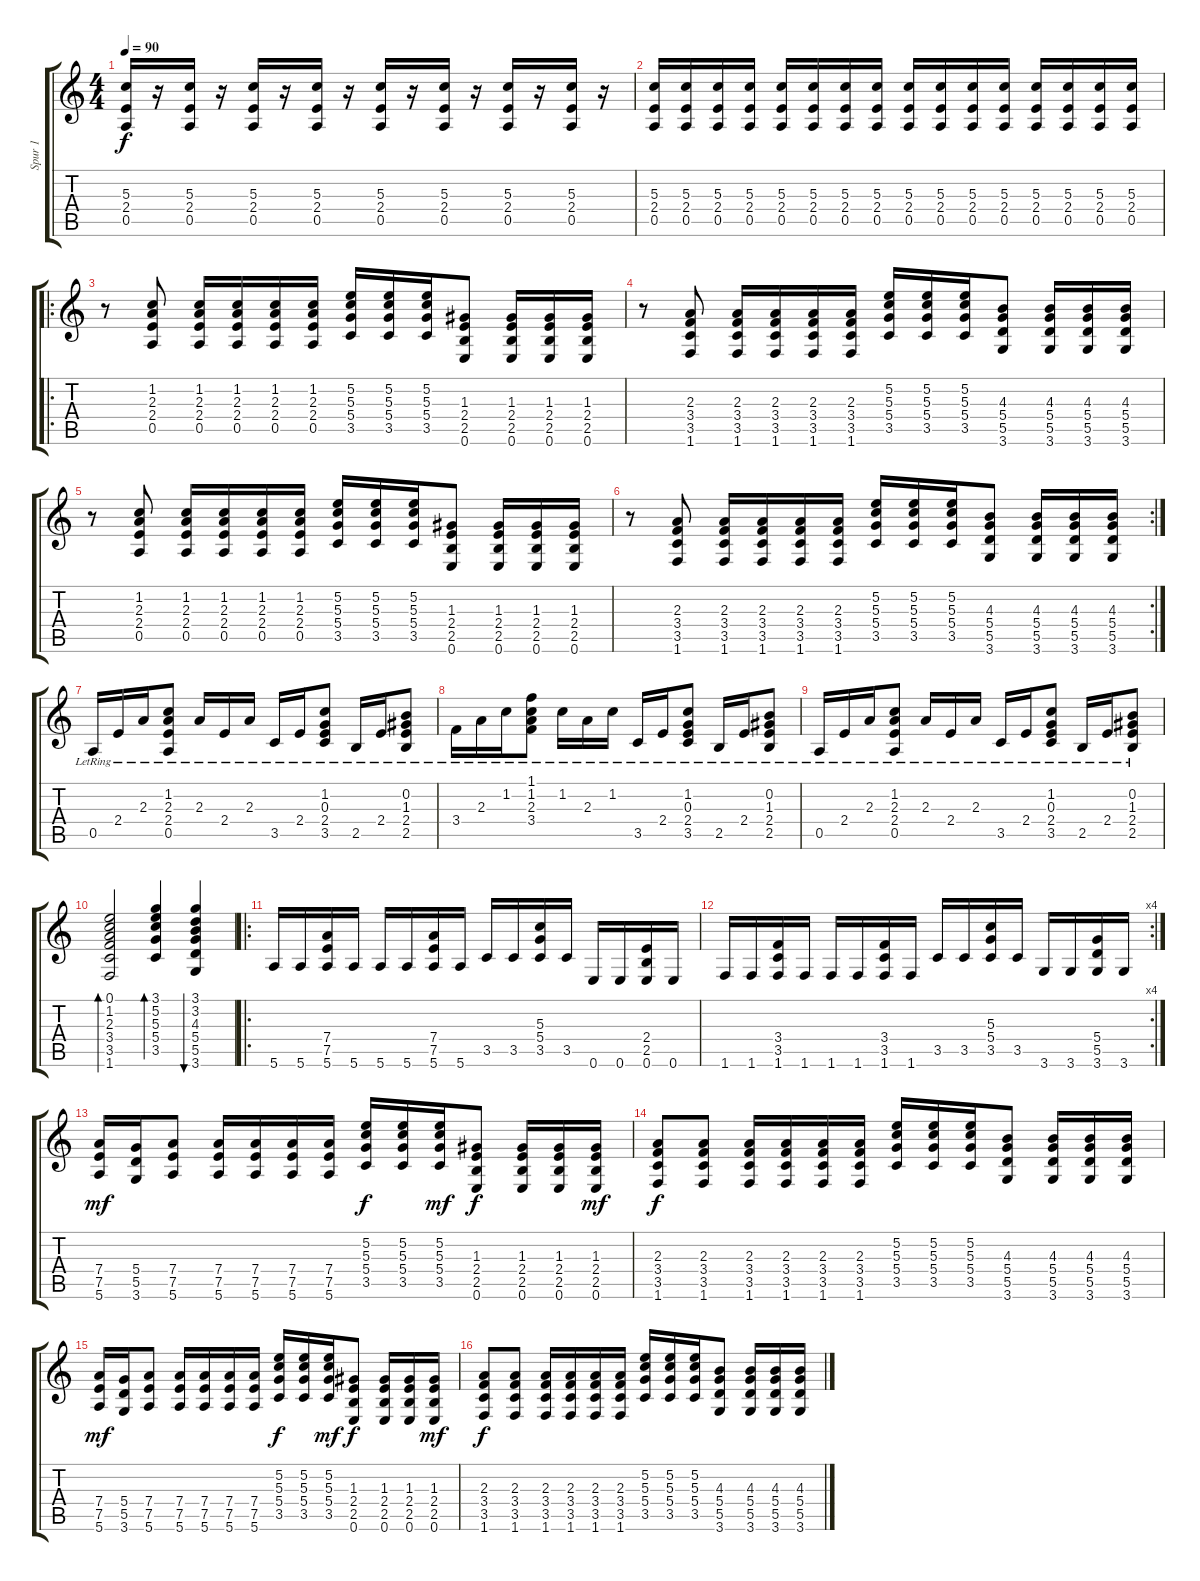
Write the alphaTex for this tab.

\track ("Spur 1" "Spur 1") {instrument distortionguitar}
\staff {score tabs}
\tuning (E4 B3 G3 D3 A2 E2) {hide}
\ts (4 4)
\tempo 90
\clef g2
\ks c
(5.3 2.4 0.5).16{dy f instrument distortionguitar} r.16 (5.3 2.4 0.5).16 r.16 (5.3 2.4 0.5).16 r.16 (5.3 2.4 0.5).16 r.16 (5.3 2.4 0.5).16 r.16 (5.3 2.4 0.5).16 r.16 (5.3 2.4 0.5).16 r.16 (5.3 2.4 0.5).16 r.16 |
(5.3 2.4 0.5).16 (5.3 2.4 0.5).16 (5.3 2.4 0.5).16 (5.3 2.4 0.5).16 (5.3 2.4 0.5).16 (5.3 2.4 0.5).16 (5.3 2.4 0.5).16 (5.3 2.4 0.5).16 (5.3 2.4 0.5).16 (5.3 2.4 0.5).16 (5.3 2.4 0.5).16 (5.3 2.4 0.5).16 (5.3 2.4 0.5).16 (5.3 2.4 0.5).16 (5.3 2.4 0.5).16 (5.3 2.4 0.5).16 |
\ro
r.8 (1.2 2.3 2.4 0.5).8 (1.2 2.3 2.4 0.5).16 (1.2 2.3 2.4 0.5).16 (1.2 2.3 2.4 0.5).16 (1.2 2.3 2.4 0.5).16 (5.2 5.3 5.4 3.5).16 (5.2 5.3 5.4 3.5).16 (5.2 5.3 5.4 3.5).16 (1.3 2.4 2.5 0.6).8 (1.3 2.4 2.5 0.6).16 (1.3 2.4 2.5 0.6).16 (1.3 2.4 2.5 0.6).16 |
r.8 (2.3 3.4 3.5 1.6).8 (2.3 3.4 3.5 1.6).16 (2.3 3.4 3.5 1.6).16 (2.3 3.4 3.5 1.6).16 (2.3 3.4 3.5 1.6).16 (5.2 5.3 5.4 3.5).16 (5.2 5.3 5.4 3.5).16 (5.2 5.3 5.4 3.5).16 (4.3 5.4 5.5 3.6).8 (4.3 5.4 5.5 3.6).16 (4.3 5.4 5.5 3.6).16 (4.3 5.4 5.5 3.6).16 |
r.8 (1.2 2.3 2.4 0.5).8 (1.2 2.3 2.4 0.5).16 (1.2 2.3 2.4 0.5).16 (1.2 2.3 2.4 0.5).16 (1.2 2.3 2.4 0.5).16 (5.2 5.3 5.4 3.5).16 (5.2 5.3 5.4 3.5).16 (5.2 5.3 5.4 3.5).16 (1.3 2.4 2.5 0.6).8 (1.3 2.4 2.5 0.6).16 (1.3 2.4 2.5 0.6).16 (1.3 2.4 2.5 0.6).16 |
\rc 2
r.8 (2.3 3.4 3.5 1.6).8 (2.3 3.4 3.5 1.6).16 (2.3 3.4 3.5 1.6).16 (2.3 3.4 3.5 1.6).16 (2.3 3.4 3.5 1.6).16 (5.2 5.3 5.4 3.5).16 (5.2 5.3 5.4 3.5).16 (5.2 5.3 5.4 3.5).16 (4.3 5.4 5.5 3.6).8 (4.3 5.4 5.5 3.6).16 (4.3 5.4 5.5 3.6).16 (4.3 5.4 5.5 3.6).16 |
0.5{lr}.16 2.4{lr}.16 2.3{lr}.16 (1.2 2.3{lr} 2.4 0.5{lr}).8 2.3{lr}.16 2.4{lr}.16 2.3{lr}.16 3.5{lr}.16 2.4{lr}.16 (1.2 0.3{lr} 2.4{lr} 3.5{lr}).8 2.5{lr}.16 2.4{lr}.16 (0.2{lr} 1.3 2.4{lr} 2.5).8 |
3.4{lr}.16 2.3{lr}.16 1.2{lr}.16 (1.1 1.2 2.3{lr} 3.4).8 1.2{lr}.16 2.3{lr}.16 1.2{lr}.16 3.5{lr}.16 2.4{lr}.16 (1.2 0.3{lr} 2.4{lr} 3.5{lr}).8 2.5{lr}.16 2.4{lr}.16 (0.2{lr} 1.3 2.4{lr} 2.5{lr}).8 |
0.5{lr}.16 2.4{lr}.16 2.3{lr}.16 (1.2 2.3{lr} 2.4 0.5{lr}).8 2.3{lr}.16 2.4{lr}.16 2.3{lr}.16 3.5{lr}.16 2.4{lr}.16 (1.2 0.3{lr} 2.4{lr} 3.5{lr}).8 2.5{lr}.16 2.4{lr}.16 (0.2{lr} 1.3 2.4{lr} 2.5).8 |
(0.1 1.2 2.3 3.4 3.5 1.6).2{bd 30} (3.1 5.2 5.3 5.4 3.5).4{bd 30} (3.1 3.2 4.3 5.4 5.5 3.6).4{bu 30} |
\ro
5.6.16 5.6.16 (7.4 7.5 5.6).16 5.6.16 5.6.16 5.6.16 (7.4 7.5 5.6).16 5.6.16 3.5.16 3.5.16 (5.3 5.4 3.5).16 3.5.16 0.6.16 0.6.16 (2.4 2.5 0.6).16 0.6.16 |
\rc 4
1.6.16 1.6.16 (3.4 3.5 1.6).16 1.6.16 1.6.16 1.6.16 (3.4 3.5 1.6).16 1.6.16 3.5.16 3.5.16 (5.3 5.4 3.5).16 3.5.16 3.6.16 3.6.16 (5.4 5.5 3.6).16 3.6.16 |
(7.4 7.5 5.6).16{dy mf} (5.4 5.5 3.6).16 (7.4 7.5 5.6).8 (7.4 7.5 5.6).16 (7.4 7.5 5.6).16 (7.4 7.5 5.6).16 (7.4 7.5 5.6).16 (5.2 5.3 5.4 3.5).16{dy f} (5.2 5.3 5.4 3.5).16 (5.2 5.3 5.4 3.5).16{dy mf} (1.3 2.4 2.5 0.6).8{dy f} (1.3 2.4 2.5 0.6).16 (1.3 2.4 2.5 0.6).16 (1.3 2.4 2.5 0.6).16{dy mf} |
(2.3 3.4 3.5 1.6).8{dy f} (2.3 3.4 3.5 1.6).8 (2.3 3.4 3.5 1.6).16 (2.3 3.4 3.5 1.6).16 (2.3 3.4 3.5 1.6).16 (2.3 3.4 3.5 1.6).16 (5.2 5.3 5.4 3.5).16 (5.2 5.3 5.4 3.5).16 (5.2 5.3 5.4 3.5).16 (4.3 5.4 5.5 3.6).8 (4.3 5.4 5.5 3.6).16 (4.3 5.4 5.5 3.6).16 (4.3 5.4 5.5 3.6).16 |
(7.4 7.5 5.6).16{dy mf} (5.4 5.5 3.6).16 (7.4 7.5 5.6).8 (7.4 7.5 5.6).16 (7.4 7.5 5.6).16 (7.4 7.5 5.6).16 (7.4 7.5 5.6).16 (5.2 5.3 5.4 3.5).16{dy f} (5.2 5.3 5.4 3.5).16 (5.2 5.3 5.4 3.5).16{dy mf} (1.3 2.4 2.5 0.6).8{dy f} (1.3 2.4 2.5 0.6).16 (1.3 2.4 2.5 0.6).16 (1.3 2.4 2.5 0.6).16{dy mf} |
(2.3 3.4 3.5 1.6).8{dy f} (2.3 3.4 3.5 1.6).8 (2.3 3.4 3.5 1.6).16 (2.3 3.4 3.5 1.6).16 (2.3 3.4 3.5 1.6).16 (2.3 3.4 3.5 1.6).16 (5.2 5.3 5.4 3.5).16 (5.2 5.3 5.4 3.5).16 (5.2 5.3 5.4 3.5).16 (4.3 5.4 5.5 3.6).8 (4.3 5.4 5.5 3.6).16 (4.3 5.4 5.5 3.6).16 (4.3 5.4 5.5 3.6).16
